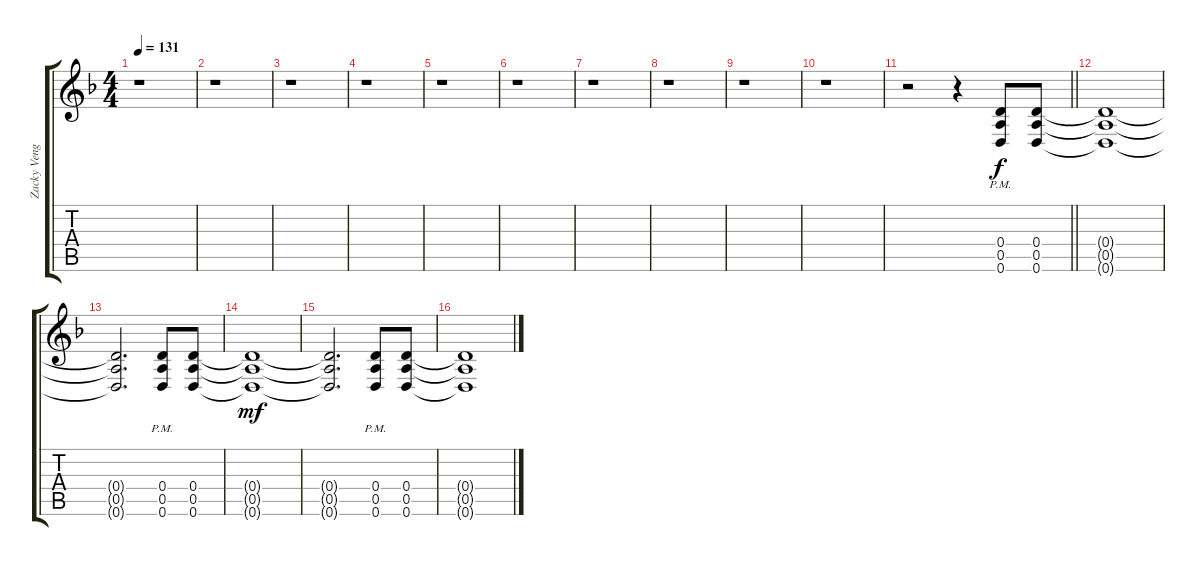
\track ("Zacky Vengeance" "Zacky Veng") {instrument distortionguitar}
\staff {score tabs}
\tuning (E4 B3 G3 D3 A2 D2) {hide}
\ts (4 4)
\tempo 131
\clef g2
\ks f
r.1{dy f} |
r.1 |
r.1 |
r.1 |
r.1 |
r.1 |
r.1 |
r.1 |
r.1 |
r.1 |
\barLineRight lightlight
r.2 r.4 (0.4{pm} 0.5{pm} 0.6{pm}).8 (0.4 0.5 0.6).8 |
(0.4{t} 0.5{t} 0.6{t}).1 |
(0.4{t} 0.5{t} 0.6{t}).2{d} (0.4{pm} 0.5{pm} 0.6{pm}).8 (0.4 0.5 0.6).8 |
(0.4{t} 0.5{t} 0.6{t}).1{dy mf} |
(0.4{t} 0.5{t} 0.6{t}).2{d} (0.4{pm} 0.5{pm} 0.6{pm}).8 (0.4 0.5 0.6).8 |
(0.4{t} 0.5{t} 0.6{t}).1
